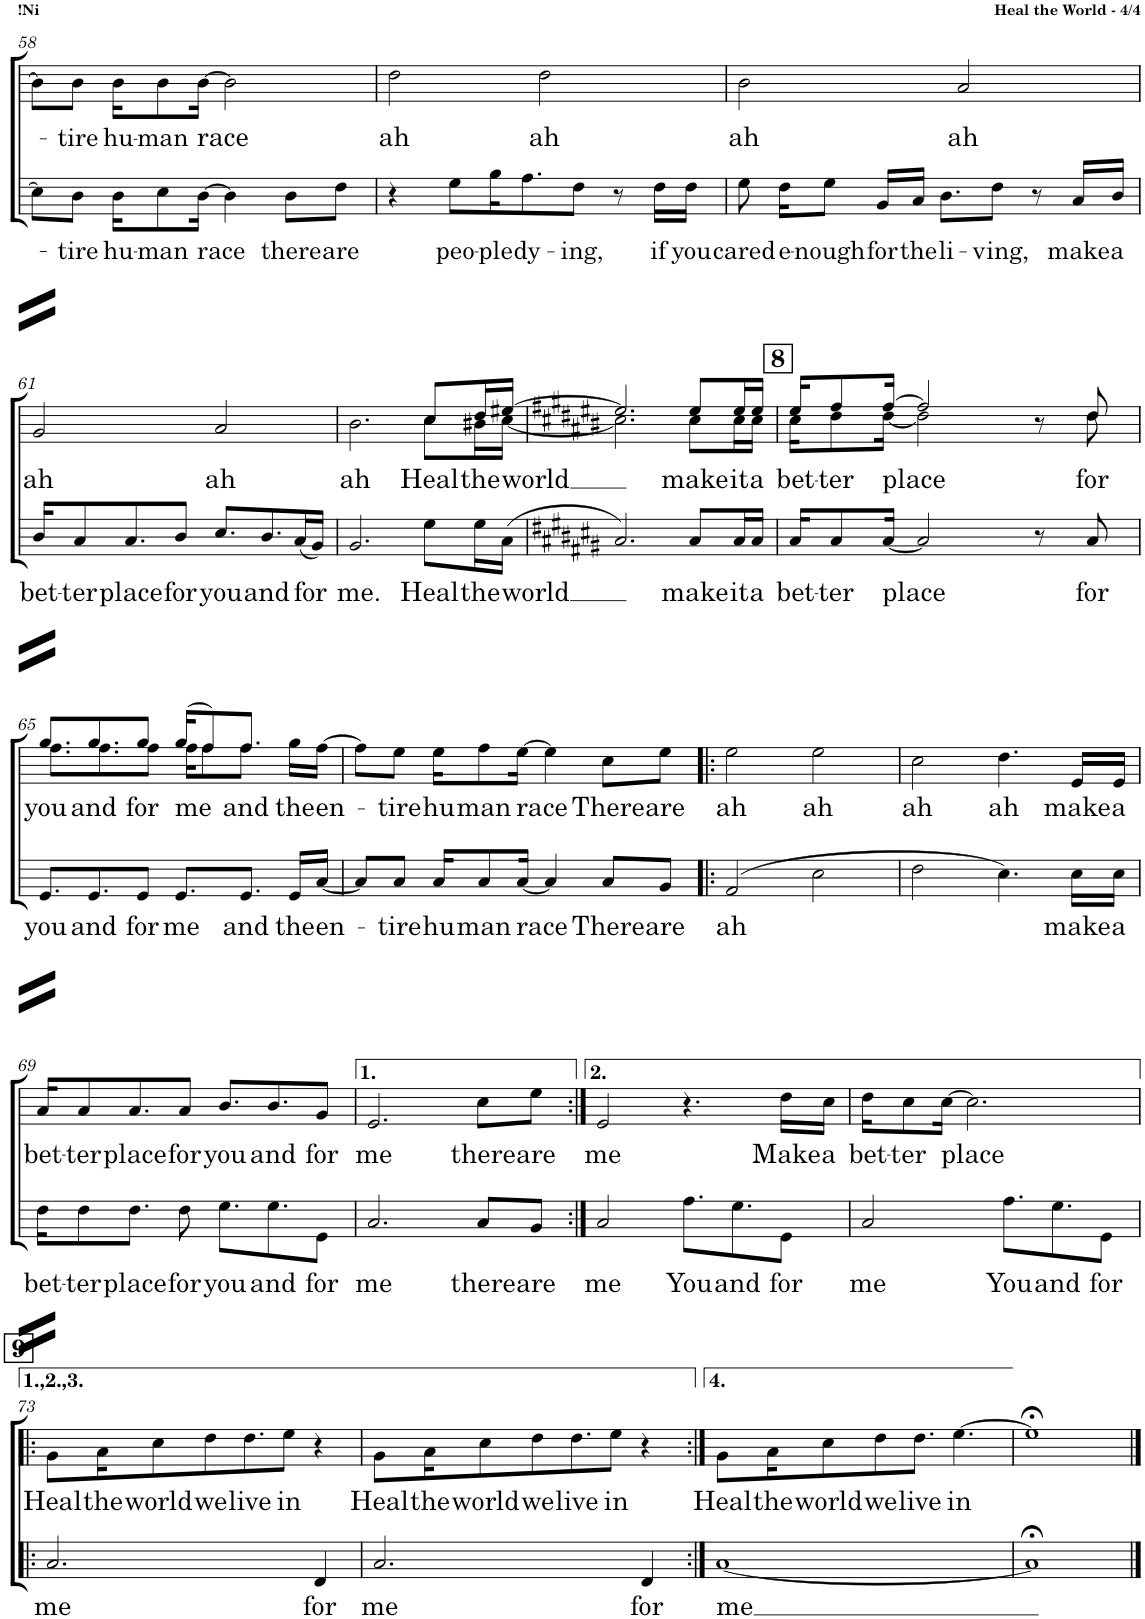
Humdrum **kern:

**kern	**text	**kern	**text
*part2	*part2	*part1	*part1
*staff2	*staff2	*staff1	*staff1
*I"Bass	*	*I"Tenor	*
!!LO:PB:g=z
*clefF4	*	*clefGv2	*
*k[f#c#g#d#a#]	*	*k[f#c#g#d#a#]	*
*M4/4	*	*M4/4	*
=58	=58	=58	=58
8E\L]	.	8B\L]	.
!	!LO:LY:b	!	!LO:LY:b
8D#\J	-tire	8B\J	-tire
!	!LO:LY:b	!	!LO:LY:b
16D#\KL	hu-	16B\KL	hu-
!	!LO:LY:b	!	!LO:LY:b
8E\	-man	8B\	-man
!	!LO:LY:b	!	!LO:LY:b
[16D#\Jk	race	[16B\Jk	race
4D#\]	.	2B\]	.
!	!LO:LY:b	!	!
8D#\L	there	.	.
!	!LO:LY:b	!	!
8F#\J	are	.	.
=59	=59	=59	=59
!	!	!	!LO:LY:b
4r	.	2d#\	ah
!	!LO:LY:b	!	!
8G#\L	peo-	.	.
!	!LO:LY:b	!	!
16B\K	-ple	.	.
!	!LO:LY:b	!	!
8.A#\	dy-	.	.
!	!	!	!LO:LY:b
.	.	2d#\	ah
!	!LO:LY:b	!	!
8F#\J	-ing,	.	.
8r	.	.	.
!	!LO:LY:b	!	!
16F#\LL	if	.	.
!	!LO:LY:b	!	!
16F#\JJ	you	.	.
=60	=60	=60	=60
!	!LO:LY:b	!	!LO:LY:b
8G#\	cared	2B\	ah
!	!LO:LY:b	!	!
16F#\KL	e-	.	.
!	!LO:LY:b	!	!
8G#\J	-nough	.	.
!	!LO:LY:b	!	!
16BB/LL	for	.	.
!	!LO:LY:b	!	!
16C#/JJ	the	.	.
!	!LO:LY:b	!	!
8.D#\L	li-	.	.
!	!	!	!LO:LY:b
.	.	2A#/	ah
!	!LO:LY:b	!	!
8F#\J	-ving,	.	.
8r	.	.	.
!	!LO:LY:b	!	!
16C#/LL	make	.	.
!	!LO:LY:b	!	!
16D#/JJ	a	.	.
!!LO:LB:g=z
=61	=61	=61	=61
!	!LO:LY:b	!	!LO:LY:b
16D#/KL	bet-	2G#/	ah
!	!LO:LY:b	!	!
8C#/	-ter	.	.
!	!LO:LY:b	!	!
8.C#/	place	.	.
!	!LO:LY:b	!	!
8D#/J	for	.	.
!	!LO:LY:b	!	!LO:LY:b
8.E/L	you	2A#/	ah
!	!LO:LY:b	!	!
8.D#/	and	.	.
!	!LO:LY:b	!	!
(16C#/L	for	.	.
16BB/JJ)	.	.	.
=62	=62	=62	=62
!	!LO:LY:b	!	!LO:LY:b
*	*	*^	*
2.BB/	me.	2.B\	2.ryy	ah
!	!LO:LY:b	!	!	!LO:LY:b
8G#\L	Heal	8c#/L	8c#\L	Heal
!	!LO:LY:b	!	!	!LO:LY:b
16G#\L	the	16d#/L	16B#X\L	the
!	!LO:LY:b	!	!	!LO:LY:b
(16C#\JJ	world	[16e#X/JJ	[16c#\JJ	world
=63	=63	=63	=63	=63
*k[f#c#g#d#a#e#b#]	*	*k[f#c#g#d#a#e#b#]	*	*
2.C#/)	.	2.e#/]	2.c#\]	.
!	!LO:LY:b	!	!	!LO:LY:b
8C#/L	make	8e#/L	8c#\L	make
!	!LO:LY:b	!	!	!LO:LY:b
16C#/L	it	16e#/L	16c#\L	it
!	!LO:LY:b	!	!	!LO:LY:b
16C#/JJ	a	16e#/JJ	16c#\JJ	a
!!LO:REH:place=s1:a:B:cj:fs=14:t=8	!!
=64	=64	=64	=64	=64
!	!LO:LY:b	!	!	!LO:LY:b
16C#/KL	bet-	16e#/KL	16c#\KL	bet-
!	!LO:LY:b	!	!	!LO:LY:b
8C#/	-ter	8f#/	8d#\	-ter
!	!LO:LY:b	!	!	!LO:LY:b
[16C#/Jk	place	[16f#/Jk	[16d#\Jk	place
2C#/]	.	2f#/]	2d#\]	.
8r	.	8r	8ryy	.
!	!LO:LY:b	!	!	!LO:LY:b
8C#/	for	8d#/	8d#\	for
!!LO:LB:g=z	!!
=65	=65	=65	=65	=65
!	!LO:LY:b	!	!	!LO:LY:b
8.GG#/L	you	8.g#/L	8.f#\L	you
!	!LO:LY:b	!	!	!LO:LY:b
8.GG#/	and	8.g#/	8.f#\	and
!	!LO:LY:b	!	!	!LO:LY:b
8GG#/J	for	8g#/J	8f#\J	for
!	!LO:LY:b	!	!	!LO:LY:b
8.GG#/L	me	(16g#/KL	16f#\KL	me
.	.	8f#/)	8f#\	.
!	!LO:LY:b	!	!	!LO:LY:b
8.GG#/J	and	8.f#/J	8.f#\J	and
!	!LO:LY:b	!	!	!LO:LY:b
16GG#/LL	the	16g#\LL	8ryy	the
!	!LO:LY:b	!	!	!LO:LY:b
[16C#/JJ	en-	[16f#\JJ	.	en-
*	*	*v	*v	*
=66	=66	=66	=66
8C#/L]	.	8f#\L]	.
!	!LO:LY:b	!	!LO:LY:b
8C#/J	-tire	8e#\J	-tire
!	!LO:LY:b	!	!LO:LY:b
16C#/KL	hu	16e#\KL	hu
!	!LO:LY:b	!	!LO:LY:b
8C#/	man	8f#\	man
!	!LO:LY:b	!	!LO:LY:b
[16C#/Jk	race	[16e#\Jk	race
4C#/]	.	4e#\]	.
!	!LO:LY:b	!	!LO:LY:b
8C#/L	There	8c#\L	There
!	!LO:LY:b	!	!LO:LY:b
8BB#/J	are	8e#\J	are
=67!|:	=67!|:	=67!|:	=67!|:
!	!LO:LY:b	!	!LO:LY:b
(2AA#/	ah	2e#\	ah
!	!	!	!LO:LY:b
2E#\	.	2e#\	ah
=68	=68	=68	=68
!	!	!	!LO:LY:b
2F#\	.	2c#\	ah
!	!	!	!LO:LY:b
4.E#\)	.	4.d#\	ah
!	!LO:LY:b	!	!LO:LY:b
16E#\LL	make	16E#/LL	make
!	!LO:LY:b	!	!LO:LY:b
16E#\JJ	a	16E#/JJ	a
!!LO:LB:g=z
=69	=69	=69	=69
!	!LO:LY:b	!	!LO:LY:b
16F#\KL	bet-	16A#/KL	bet-
!	!LO:LY:b	!	!LO:LY:b
8F#\	-ter	8A#/	-ter
!	!LO:LY:b	!	!LO:LY:b
8.F#\J	place	8.A#/	place
!	!LO:LY:b	!	!LO:LY:b
8F#\	for	8A#/J	for
!	!LO:LY:b	!	!LO:LY:b
8.G#\L	you	8.B#/L	you
!	!LO:LY:b	!	!LO:LY:b
8.G#\	and	8.B#/	and
!	!LO:LY:b	!	!LO:LY:b
8GG#\J	for	8G#/J	for
=70	=70	=70	=70
!	!LO:LY:b	!	!LO:LY:b
2.C#/	me	2.E#/	me
!	!LO:LY:b	!	!LO:LY:b
8C#/L	there	8c#\L	there
!	!LO:LY:b	!	!LO:LY:b
8BB#/J	are	8e#\J	are
=71:|!	=71:|!	=71:|!	=71:|!
!	!LO:LY:b	!	!LO:LY:b
2C#/	me	2E#/	me
!	!LO:LY:b	!	!
8.A#\L	You	4.r	.
!	!LO:LY:b	!	!
8.G#\	and	.	.
!	!LO:LY:b	!	!LO:LY:b
8GG#\J	for	16d#\LL	Make
!	!	!	!LO:LY:b
.	.	16c#\JJ	a
=72	=72	=72	=72
!	!LO:LY:b	!	!LO:LY:b
2C#/	me	16d#\KL	bet-
!	!	!	!LO:LY:b
.	.	8c#\	-ter
!	!	!	!LO:LY:b
.	.	[16c#\Jk	place
.	.	2.c#\]	.
!	!LO:LY:b	!	!
8.A#\L	You	.	.
!	!LO:LY:b	!	!
8.G#\	and	.	.
!	!LO:LY:b	!	!
8GG#\J	for	.	.
!!LO:LB:g=z
!!LO:REH:place=s1:a:B:cj:fs=14:t=9
=73!|:	=73!|:	=73!|:	=73!|:
!	!LO:LY:b	!	!LO:LY:b
2.C#/	me	8G#\L	Heal
!	!	!	!LO:LY:b
.	.	16A#\K	the
!	!	!	!LO:LY:b
.	.	8c#\	world
!	!	!	!LO:LY:b
.	.	8d#\	we
!	!	!	!LO:LY:b
.	.	8.d#\	live
!	!	!	!LO:LY:b
.	.	8e#\J	in
!	!LO:LY:b	!	!
4FF#/	for	4r	.
=74	=74	=74	=74
!	!LO:LY:b	!	!LO:LY:b
2.C#/	me	8G#\L	Heal
!	!	!	!LO:LY:b
.	.	16A#\K	the
!	!	!	!LO:LY:b
.	.	8c#\	world
!	!	!	!LO:LY:b
.	.	8d#\	we
!	!	!	!LO:LY:b
.	.	8.d#\	live
!	!	!	!LO:LY:b
.	.	8e#\J	in
!	!LO:LY:b	!	!
4FF#/	for	4r	.
=75:|!	=75:|!	=75:|!	=75:|!
!	!LO:LY:b	!	!LO:LY:b
[1C#	me	8G#\L	Heal
!	!	!	!LO:LY:b
.	.	16A#\K	the
!	!	!	!LO:LY:b
.	.	8c#\	world
!	!	!	!LO:LY:b
.	.	8d#\	we
!	!	!	!LO:LY:b
.	.	8.d#\J	live
!	!	!	!LO:LY:b
.	.	[4.e#\	in
=76	=76	=76	=76
1C#;<]	.	1e#;<]	.
==	==	==	==
*-	*-	*-	*-
